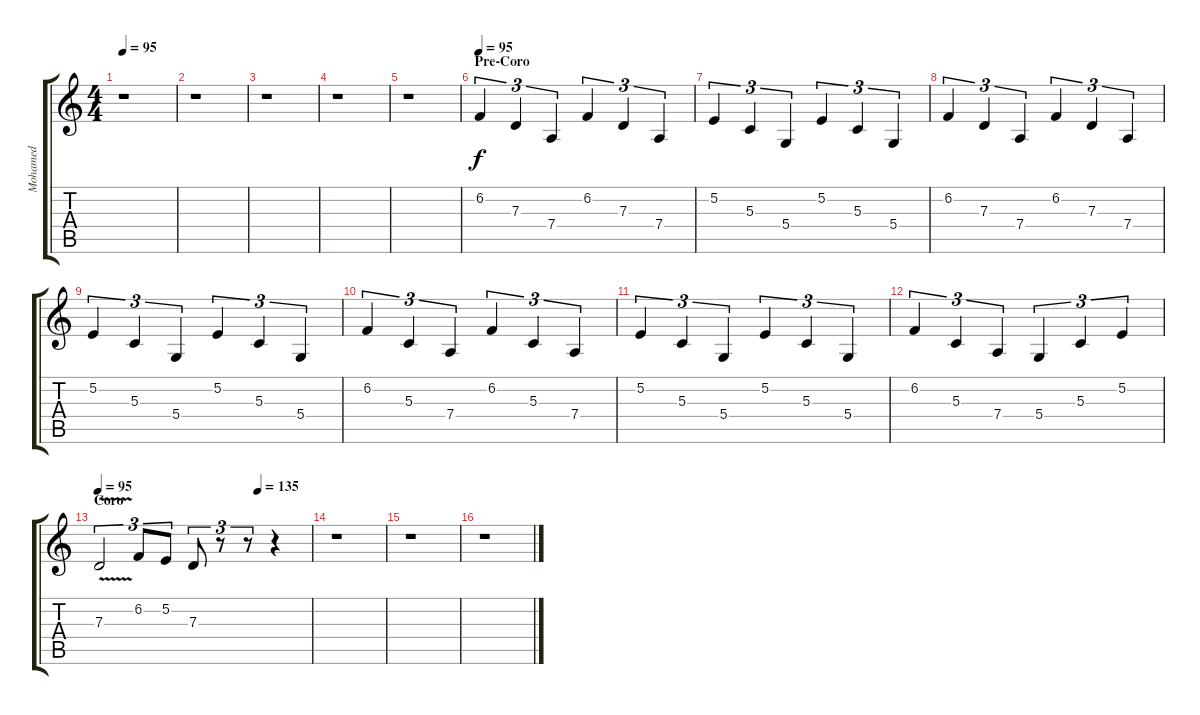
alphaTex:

\track ("Mohamed" "Mohamed") {instrument violin}
\staff {score tabs}
\tuning (E4 B3 G3 D3 A2 E2) {hide}
\ts (4 4)
\tempo 95
\clef g2
\ks c
r.1{dy f} |
r.1 |
r.1 |
r.1 |
r.1 |
\section ("" "Pre-Coro")
\tempo 95
6.2.4{tu (3 2)} 7.3.4{tu (3 2)} 7.4.4{tu (3 2)} 6.2.4{tu (3 2)} 7.3.4{tu (3 2)} 7.4.4{tu (3 2)} |
5.2.4{tu (3 2)} 5.3.4{tu (3 2)} 5.4.4{tu (3 2)} 5.2.4{tu (3 2)} 5.3.4{tu (3 2)} 5.4.4{tu (3 2)} |
6.2.4{tu (3 2)} 7.3.4{tu (3 2)} 7.4.4{tu (3 2)} 6.2.4{tu (3 2)} 7.3.4{tu (3 2)} 7.4.4{tu (3 2)} |
5.2.4{tu (3 2)} 5.3.4{tu (3 2)} 5.4.4{tu (3 2)} 5.2.4{tu (3 2)} 5.3.4{tu (3 2)} 5.4.4{tu (3 2)} |
6.2.4{tu (3 2)} 5.3.4{tu (3 2)} 7.4.4{tu (3 2)} 6.2.4{tu (3 2)} 5.3.4{tu (3 2)} 7.4.4{tu (3 2)} |
5.2.4{tu (3 2)} 5.3.4{tu (3 2)} 5.4.4{tu (3 2)} 5.2.4{tu (3 2)} 5.3.4{tu (3 2)} 5.4.4{tu (3 2)} |
6.2.4{tu (3 2)} 5.3.4{tu (3 2)} 7.4.4{tu (3 2)} 5.4.4{tu (3 2)} 5.3.4{tu (3 2)} 5.2.4{tu (3 2)} |
\section ("" "Coro")
\tempo 95
\tempo (135 0.75)
7.3{v}.2{tu (3 2)} 6.2.8{tu (3 2)} 5.2.8{tu (3 2)} 7.3.8{tu (3 2)} r.8{tu (3 2)} r.8{tu (3 2)} r.4 |
r.1 |
r.1 |
r.1
